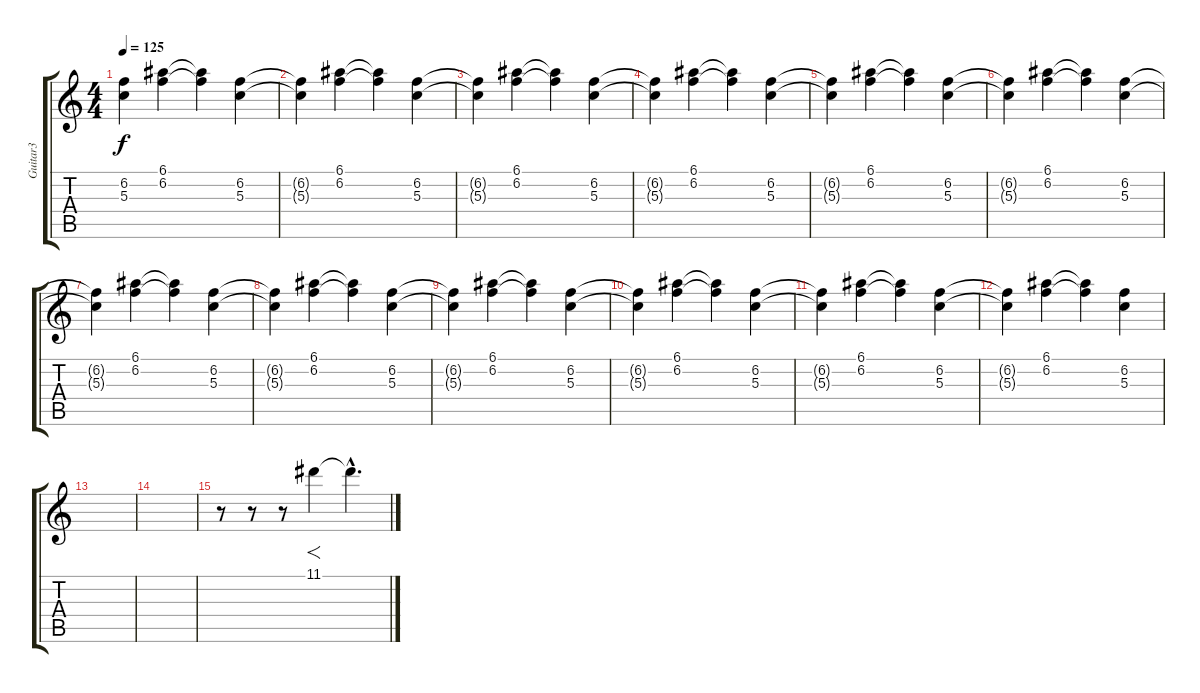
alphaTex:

\track ("Guitar3" "Guitar3") {instrument overdrivenguitar}
\staff {score tabs}
\tuning (E4 B3 G3 D3 A2 E2) {hide}
\ts (4 4)
\tempo 125
\clef g2
\ks c
(6.2{t} 5.3{t}).4{dy f} (6.1 6.2).4 (6.1{t} 6.2{t}).4 (6.2 5.3).4 |
(6.2{t} 5.3{t}).4 (6.1 6.2).4 (6.1{t} 6.2{t}).4 (6.2 5.3).4 |
(6.2{t} 5.3{t}).4 (6.1 6.2).4 (6.1{t} 6.2{t}).4 (6.2 5.3).4 |
(6.2{t} 5.3{t}).4 (6.1 6.2).4 (6.1{t} 6.2{t}).4 (6.2 5.3).4 |
(6.2{t} 5.3{t}).4 (6.1 6.2).4 (6.1{t} 6.2{t}).4 (6.2 5.3).4 |
(6.2{t} 5.3{t}).4 (6.1 6.2).4 (6.1{t} 6.2{t}).4 (6.2 5.3).4 |
(6.2{t} 5.3{t}).4 (6.1 6.2).4 (6.1{t} 6.2{t}).4 (6.2 5.3).4 |
(6.2{t} 5.3{t}).4 (6.1 6.2).4 (6.1{t} 6.2{t}).4 (6.2 5.3).4 |
(6.2{t} 5.3{t}).4 (6.1 6.2).4 (6.1{t} 6.2{t}).4 (6.2 5.3).4 |
(6.2{t} 5.3{t}).4 (6.1 6.2).4 (6.1{t} 6.2{t}).4 (6.2 5.3).4 |
(6.2{t} 5.3{t}).4 (6.1 6.2).4 (6.1{t} 6.2{t}).4 (6.2 5.3).4 |
(6.2{t} 5.3{t}).4 (6.1 6.2).4 (6.1{t} 6.2{t}).4 (6.2 5.3).4 |
|
|
r.8 r.8 r.8 11.1.4{f instrument overdrivenguitar} 11.1{hac t}.4{d}
